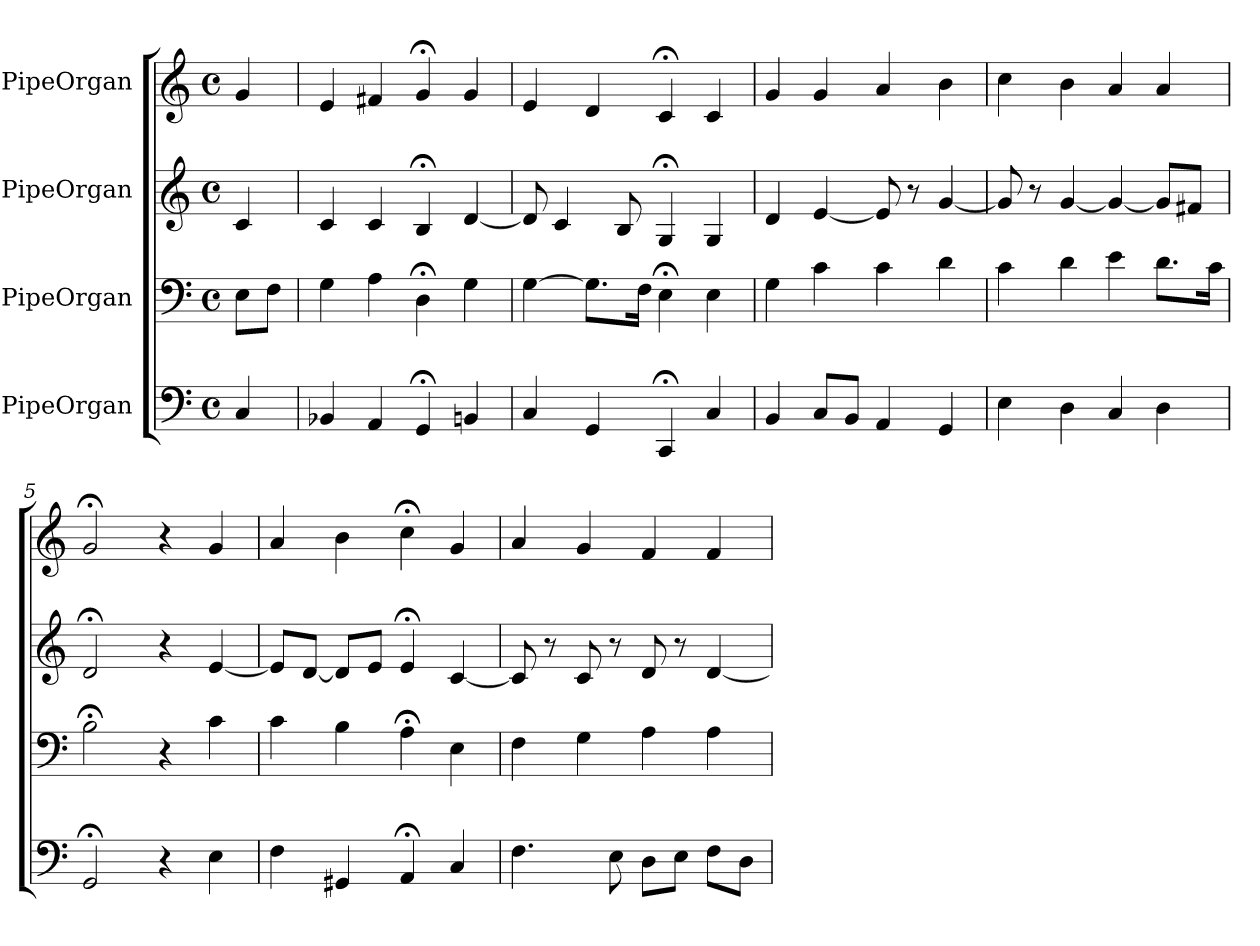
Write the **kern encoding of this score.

**kern	**kern	**kern	**kern
*part4	*part3	*part2	*part1
*staff4	*staff3	*staff2	*staff1
*I"PipeOrgan	*I"PipeOrgan	*I"PipeOrgan	*I"PipeOrgan
*k[]	*k[]	*k[]	*k[]
*C:	*C:	*C:	*C:
*M4/4	*M4/4	*M4/4	*M4/4
*met(c)	*met(c)	*met(c)	*met(c)
*MM60	*MM60	*MM60	*MM60
=	=	=	=
4C	8EL	4c	4g
.	8FJ	.	.
=1	=1	=1	=1
4BB-X	4G	4c	4e
4AA	4A	4c	4f#X
4GG;<	4D;<	4B;<	4g;<
4BBn	4G	[4d	4g
=2	=2	=2	=2
4C	[4G	8d]	4e
.	.	4c	.
4GG	8.GL]	.	4d
.	.	8B	.
.	16FJk	.	.
4CC;<	4E;<	4G;<	4c;<
4C	4E	4G	4c
=3	=3	=3	=3
4BB	4G	4d	4g
8CL	4c	[4e	4g
8BBJ	.	.	.
4AA	4c	8e]	4a
.	.	8r	.
4GG	4d	[4g	4b
=4	=4	=4	=4
4E	4c	8g]	4cc
.	.	8r	.
4D	4d	[4g	4b
4C	4e	4g_	4a
4D	8.dL	8gL]	4a
.	.	8f#XJ	.
.	16cJk	.	.
=5	=5	=5	=5
2GG;<	2B;<	2d;<	2g;<
4r	4r	4r	4r
4E	4c	[4e	4g
=6	=6	=6	=6
4F	4c	8eL]	4a
.	.	[8dJ	.
4GG#X	4B	8dL]	4b
.	.	8eJ	.
4AA;<	4A;<	4e;<	4cc;<
4C	4E	[4c	4g
=7	=7	=7	=7
4.F	4F	8c]	4a
.	.	8r	.
.	4G	8c	4g
8E	.	8r	.
8DL	4A	8d	4f
8EJ	.	8r	.
8FL	4A	[4d	4f
8DJ	.	.	.
=	=	=	=
*-	*-	*-	*-
